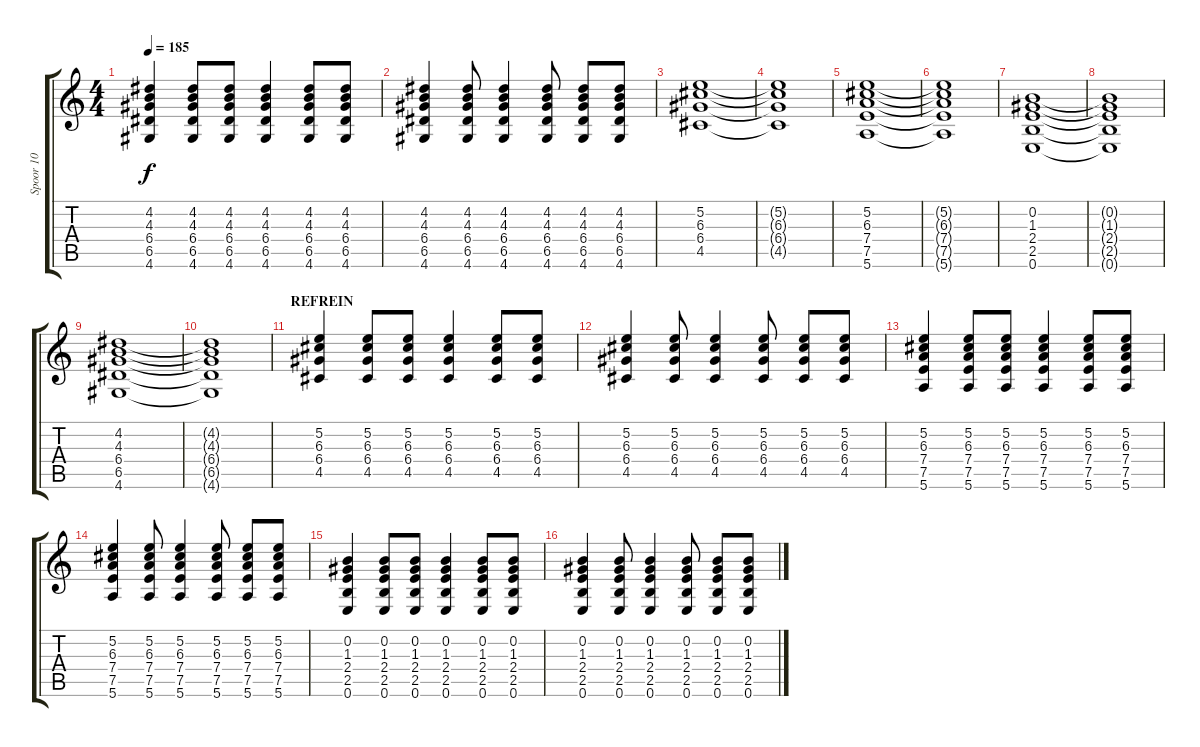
\track ("Spoor 10" "Spoor 10") {instrument acousticguitarnylon}
\staff {score tabs}
\tuning (E4 B3 G3 D3 A2 E2) {hide}
\ts (4 4)
\tempo 185
\clef g2
\ks c
(4.2 4.3 6.4 6.5 4.6).4{dy f} (4.2 4.3 6.4 6.5 4.6).8 (4.2 4.3 6.4 6.5 4.6).8 (4.2 4.3 6.4 6.5 4.6).4 (4.2 4.3 6.4 6.5 4.6).8 (4.2 4.3 6.4 6.5 4.6).8 |
(4.2 4.3 6.4 6.5 4.6).4 (4.2 4.3 6.4 6.5 4.6).8 (4.2 4.3 6.4 6.5 4.6).4 (4.2 4.3 6.4 6.5 4.6).8 (4.2 4.3 6.4 6.5 4.6).8 (4.2 4.3 6.4 6.5 4.6).8 |
(5.2 6.3 6.4 4.5).1 |
(5.2{t} 6.3{t} 6.4{t} 4.5{t}).1 |
(5.2 6.3 7.4 7.5 5.6).1 |
(5.2{t} 6.3{t} 7.4{t} 7.5{t} 5.6{t}).1 |
(0.2 1.3 2.4 2.5 0.6).1 |
(0.2{t} 1.3{t} 2.4{t} 2.5{t} 0.6{t}).1 |
(4.2 4.3 6.4 6.5 4.6).1 |
(4.2{t} 4.3{t} 6.4{t} 6.5{t} 4.6{t}).1 |
\section ("" "REFREIN")
(5.2 6.3 6.4 4.5).4 (5.2 6.3 6.4 4.5).8 (5.2 6.3 6.4 4.5).8 (5.2 6.3 6.4 4.5).4 (5.2 6.3 6.4 4.5).8 (5.2 6.3 6.4 4.5).8 |
(5.2 6.3 6.4 4.5).4 (5.2 6.3 6.4 4.5).8 (5.2 6.3 6.4 4.5).4 (5.2 6.3 6.4 4.5).8 (5.2 6.3 6.4 4.5).8 (5.2 6.3 6.4 4.5).8 |
(5.2 6.3 7.4 7.5 5.6).4 (5.2 6.3 7.4 7.5 5.6).8 (5.2 6.3 7.4 7.5 5.6).8 (5.2 6.3 7.4 7.5 5.6).4 (5.2 6.3 7.4 7.5 5.6).8 (5.2 6.3 7.4 7.5 5.6).8 |
(5.2 6.3 7.4 7.5 5.6).4 (5.2 6.3 7.4 7.5 5.6).8 (5.2 6.3 7.4 7.5 5.6).4 (5.2 6.3 7.4 7.5 5.6).8 (5.2 6.3 7.4 7.5 5.6).8 (5.2 6.3 7.4 7.5 5.6).8 |
(0.2 1.3 2.4 2.5 0.6).4 (0.2 1.3 2.4 2.5 0.6).8 (0.2 1.3 2.4 2.5 0.6).8 (0.2 1.3 2.4 2.5 0.6).4 (0.2 1.3 2.4 2.5 0.6).8 (0.2 1.3 2.4 2.5 0.6).8 |
(0.2 1.3 2.4 2.5 0.6).4 (0.2 1.3 2.4 2.5 0.6).8 (0.2 1.3 2.4 2.5 0.6).4 (0.2 1.3 2.4 2.5 0.6).8 (0.2 1.3 2.4 2.5 0.6).8 (0.2 1.3 2.4 2.5 0.6).8
